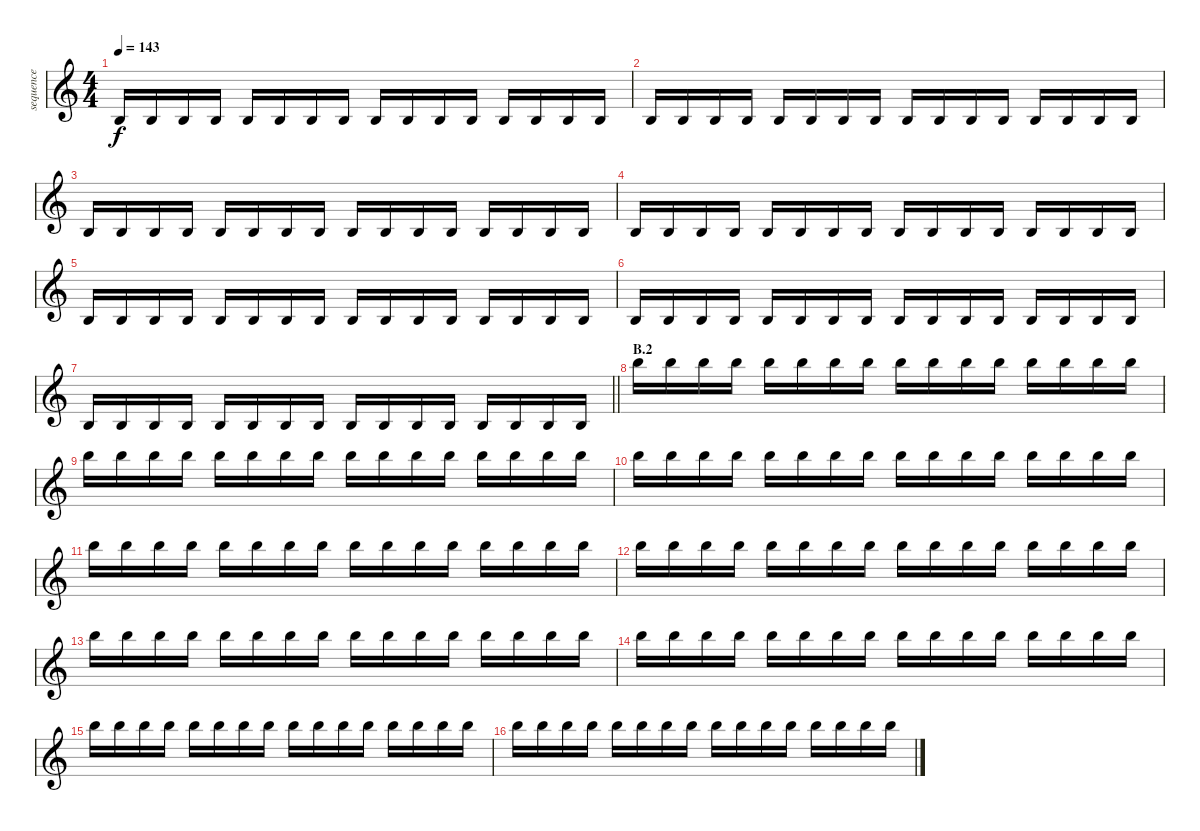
\track ("sequence" "sequence") {instrument lead1square}
\staff {score}
\tuning (Eb5 Bb4 Gb4 Db4 Ab3 Eb3) {hide}
\ts (4 4)
\tempo 143
\clef g2
\ks c
3.5.16{dy f} 3.5.16 3.5.16 3.5.16 3.5.16 3.5.16 3.5.16 3.5.16 3.5.16 3.5.16 3.5.16 3.5.16 3.5.16 3.5.16 3.5.16 3.5.16 |
3.5.16 3.5.16 3.5.16 3.5.16 3.5.16 3.5.16 3.5.16 3.5.16 3.5.16 3.5.16 3.5.16 3.5.16 3.5.16 3.5.16 3.5.16 3.5.16 |
3.5.16 3.5.16 3.5.16 3.5.16 3.5.16 3.5.16 3.5.16 3.5.16 3.5.16 3.5.16 3.5.16 3.5.16 3.5.16 3.5.16 3.5.16 3.5.16 |
3.5.16 3.5.16 3.5.16 3.5.16 3.5.16 3.5.16 3.5.16 3.5.16 3.5.16 3.5.16 3.5.16 3.5.16 3.5.16 3.5.16 3.5.16 3.5.16 |
3.5.16 3.5.16 3.5.16 3.5.16 3.5.16 3.5.16 3.5.16 3.5.16 3.5.16 3.5.16 3.5.16 3.5.16 3.5.16 3.5.16 3.5.16 3.5.16 |
3.5.16 3.5.16 3.5.16 3.5.16 3.5.16 3.5.16 3.5.16 3.5.16 3.5.16 3.5.16 3.5.16 3.5.16 3.5.16 3.5.16 3.5.16 3.5.16 |
\barLineRight lightlight
3.5.16 3.5.16 3.5.16 3.5.16 3.5.16 3.5.16 3.5.16 3.5.16 3.5.16 3.5.16 3.5.16 3.5.16 3.5.16 3.5.16 3.5.16 3.5.16 |
\section ("" "B.2")
8.1.16 8.1.16 8.1.16 8.1.16 8.1.16 8.1.16 8.1.16 8.1.16 8.1.16 8.1.16 8.1.16 8.1.16 8.1.16 8.1.16 8.1.16 8.1.16 |
8.1.16 8.1.16 8.1.16 8.1.16 8.1.16 8.1.16 8.1.16 8.1.16 8.1.16 8.1.16 8.1.16 8.1.16 8.1.16 8.1.16 8.1.16 8.1.16 |
8.1.16 8.1.16 8.1.16 8.1.16 8.1.16 8.1.16 8.1.16 8.1.16 8.1.16 8.1.16 8.1.16 8.1.16 8.1.16 8.1.16 8.1.16 8.1.16 |
8.1.16 8.1.16 8.1.16 8.1.16 8.1.16 8.1.16 8.1.16 8.1.16 8.1.16 8.1.16 8.1.16 8.1.16 8.1.16 8.1.16 8.1.16 8.1.16 |
8.1.16 8.1.16 8.1.16 8.1.16 8.1.16 8.1.16 8.1.16 8.1.16 8.1.16 8.1.16 8.1.16 8.1.16 8.1.16 8.1.16 8.1.16 8.1.16 |
8.1.16 8.1.16 8.1.16 8.1.16 8.1.16 8.1.16 8.1.16 8.1.16 8.1.16 8.1.16 8.1.16 8.1.16 8.1.16 8.1.16 8.1.16 8.1.16 |
8.1.16 8.1.16 8.1.16 8.1.16 8.1.16 8.1.16 8.1.16 8.1.16 8.1.16 8.1.16 8.1.16 8.1.16 8.1.16 8.1.16 8.1.16 8.1.16 |
8.1.16 8.1.16 8.1.16 8.1.16 8.1.16 8.1.16 8.1.16 8.1.16 8.1.16 8.1.16 8.1.16 8.1.16 8.1.16 8.1.16 8.1.16 8.1.16 |
8.1.16 8.1.16 8.1.16 8.1.16 8.1.16 8.1.16 8.1.16 8.1.16 8.1.16 8.1.16 8.1.16 8.1.16 8.1.16 8.1.16 8.1.16 8.1.16
